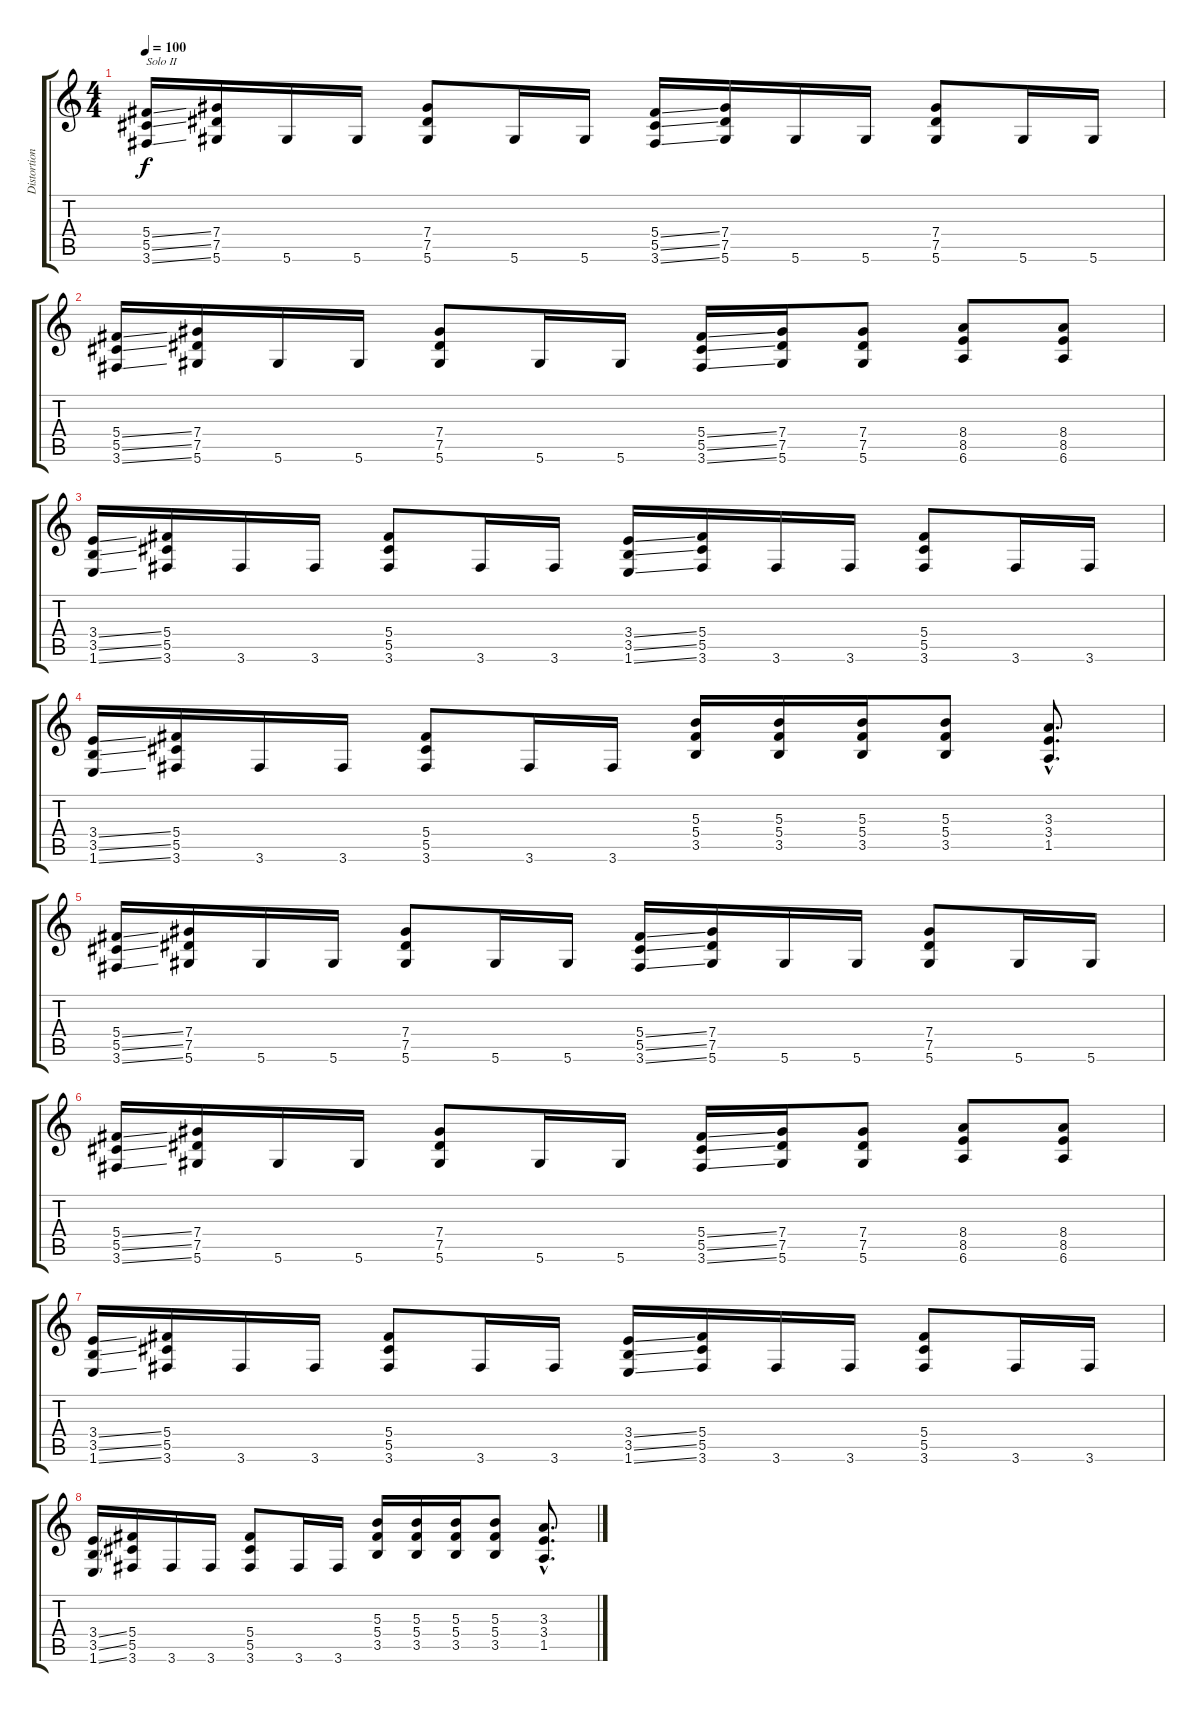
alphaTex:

\track ("Distortion Guitar II" "Distortion") {instrument distortionguitar}
\staff {score tabs}
\tuning (Eb4 Bb3 Gb3 Db3 Ab2 Eb2) {hide}
\ts (4 4)
\tempo 100
\clef g2
\ks c
(5.4{ss} 5.5{ss} 3.6{ss}).16{txt "Solo II" dy f} (7.4 7.5 5.6).16 5.6.16 5.6.16 (7.4 7.5 5.6).8 5.6.16 5.6.16 (5.4{ss} 5.5{ss} 3.6{ss}).16 (7.4 7.5 5.6).16 5.6.16 5.6.16 (7.4 7.5 5.6).8 5.6.16 5.6.16 |
(5.4{ss} 5.5{ss} 3.6{ss}).16 (7.4 7.5 5.6).16 5.6.16 5.6.16 (7.4 7.5 5.6).8 5.6.16 5.6.16 (5.4{ss} 5.5{ss} 3.6{ss}).16 (7.4 7.5 5.6).16 (7.4 7.5 5.6).8 (8.4 8.5 6.6).8 (8.4 8.5 6.6).8 |
(3.4{ss} 3.5{ss} 1.6{ss}).16 (5.4 5.5 3.6).16 3.6.16 3.6.16 (5.4 5.5 3.6).8 3.6.16 3.6.16 (3.4{ss} 3.5{ss} 1.6{ss}).16 (5.4 5.5 3.6).16 3.6.16 3.6.16 (5.4 5.5 3.6).8 3.6.16 3.6.16 |
(3.4{ss} 3.5{ss} 1.6{ss}).16 (5.4 5.5 3.6).16 3.6.16 3.6.16 (5.4 5.5 3.6).8 3.6.16 3.6.16 (5.3 5.4 3.5).16 (5.3 5.4 3.5).16 (5.3 5.4 3.5).16 (5.3 5.4 3.5).8 (3.3{hac} 3.4{hac} 1.5{hac}).8{d} |
(5.4{ss} 5.5{ss} 3.6{ss}).16 (7.4 7.5 5.6).16 5.6.16 5.6.16 (7.4 7.5 5.6).8 5.6.16 5.6.16 (5.4{ss} 5.5{ss} 3.6{ss}).16 (7.4 7.5 5.6).16 5.6.16 5.6.16 (7.4 7.5 5.6).8 5.6.16 5.6.16 |
(5.4{ss} 5.5{ss} 3.6{ss}).16 (7.4 7.5 5.6).16 5.6.16 5.6.16 (7.4 7.5 5.6).8 5.6.16 5.6.16 (5.4{ss} 5.5{ss} 3.6{ss}).16 (7.4 7.5 5.6).16 (7.4 7.5 5.6).8 (8.4 8.5 6.6).8 (8.4 8.5 6.6).8 |
(3.4{ss} 3.5{ss} 1.6{ss}).16 (5.4 5.5 3.6).16 3.6.16 3.6.16 (5.4 5.5 3.6).8 3.6.16 3.6.16 (3.4{ss} 3.5{ss} 1.6{ss}).16 (5.4 5.5 3.6).16 3.6.16 3.6.16 (5.4 5.5 3.6).8 3.6.16 3.6.16 |
(3.4{ss} 3.5{ss} 1.6{ss}).16 (5.4 5.5 3.6).16 3.6.16 3.6.16 (5.4 5.5 3.6).8 3.6.16 3.6.16 (5.3 5.4 3.5).16 (5.3 5.4 3.5).16 (5.3 5.4 3.5).16 (5.3 5.4 3.5).8 (3.3{hac} 3.4{hac} 1.5{hac}).8{d}
